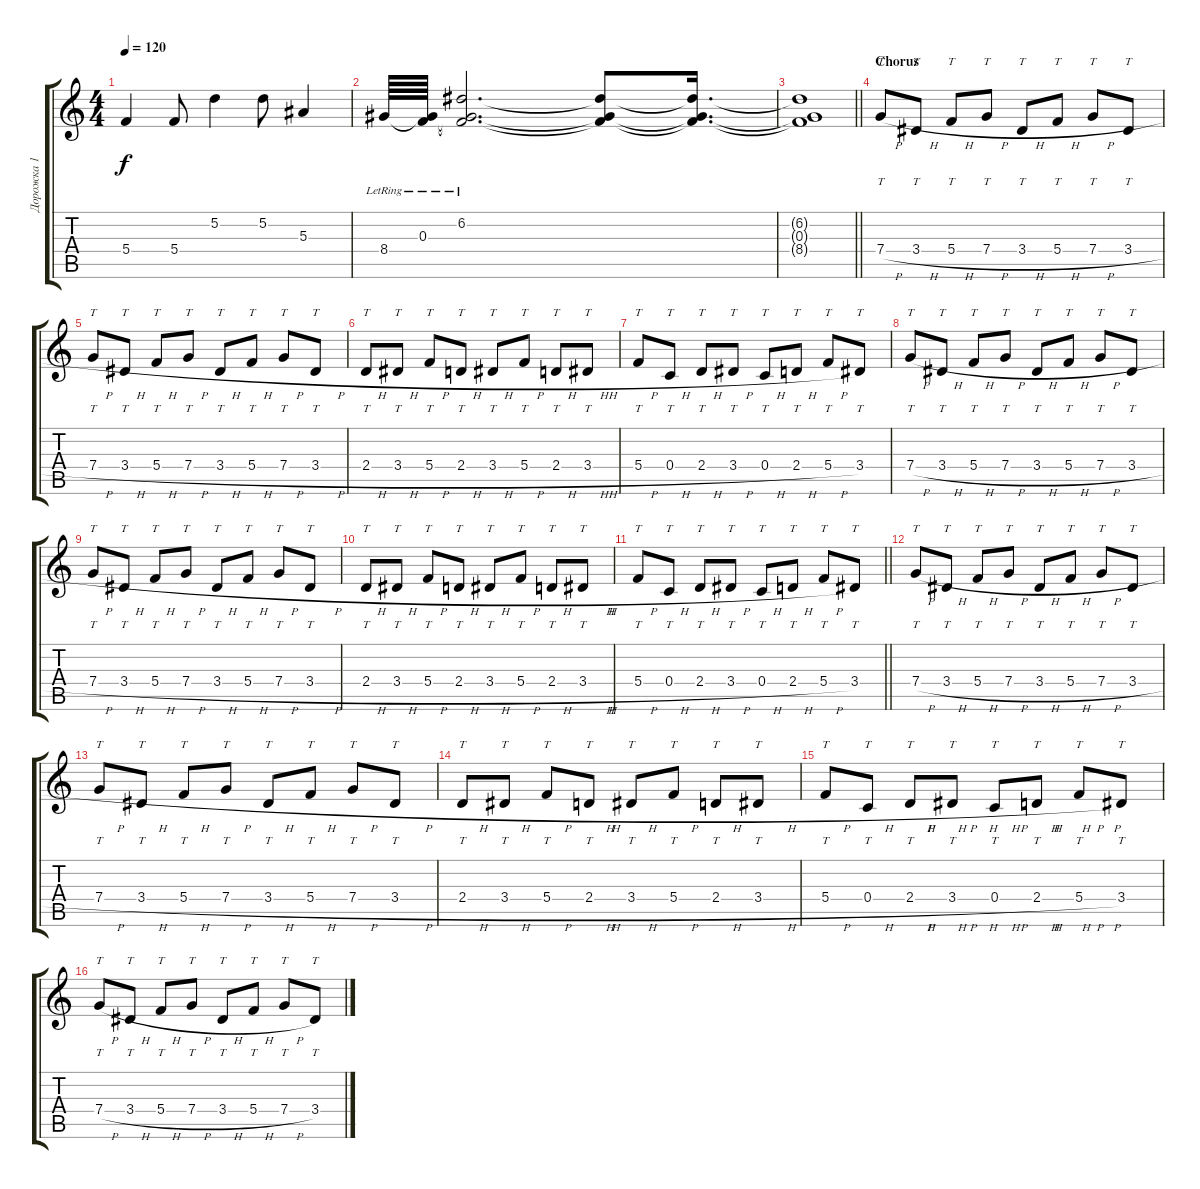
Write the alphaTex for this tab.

\track ("Дорожка 1" "Дорожка 1") {instrument distortionguitar}
\staff {score tabs}
\tuning (D4 A3 F3 C3 G2 C2) {hide}
\ts (4 4)
\tempo 120
\clef g2
\ks c
5.4.4{dy f} 5.4.8 5.2.4 5.2.8 5.3.4 |
8.4{lr}.64{volume 2} (0.3{lr} 8.4{t}).64 (6.2{lr} 0.3{t} 8.4{t}).2{d} (6.2{t} 0.3{t} 8.4{t}).8 (6.2{t} 0.3{t} 8.4{t}).16{d} |
\barLineRight lightlight
(6.2{t} 0.3{t} 8.4{t}).1 |
\section ("" "Chorus")
7.4{h}.8{tt volume 13} 3.4{h}.8{tt} 5.4{h}.8{tt} 7.4{h}.8{tt} 3.4{h}.8{tt} 5.4{h}.8{tt} 7.4{h}.8{tt} 3.4{h}.8{tt} |
7.4{h}.8{tt} 3.4{h}.8{tt} 5.4{h}.8{tt} 7.4{h}.8{tt} 3.4{h}.8{tt} 5.4{h}.8{tt} 7.4{h}.8{tt} 3.4{h}.8{tt} |
2.4{h}.8{tt} 3.4{h}.8{tt} 5.4{h}.8{tt} 2.4{h}.8{tt} 3.4{h}.8{tt} 5.4{h}.8{tt} 2.4{h}.8{tt} 3.4{h}.8{tt} |
5.4{h}.8{tt} 0.4{h}.8{tt} 2.4{h}.8{tt} 3.4{h}.8{tt} 0.4{h}.8{tt} 2.4{h}.8{tt} 5.4{h}.8{tt} 3.4.8{tt} |
7.4{h}.8{tt} 3.4{h}.8{tt} 5.4{h}.8{tt} 7.4{h}.8{tt} 3.4{h}.8{tt} 5.4{h}.8{tt} 7.4{h}.8{tt} 3.4{h}.8{tt} |
7.4{h}.8{tt} 3.4{h}.8{tt} 5.4{h}.8{tt} 7.4{h}.8{tt} 3.4{h}.8{tt} 5.4{h}.8{tt} 7.4{h}.8{tt} 3.4{h}.8{tt} |
2.4{h}.8{tt} 3.4{h}.8{tt} 5.4{h}.8{tt} 2.4{h}.8{tt} 3.4{h}.8{tt} 5.4{h}.8{tt} 2.4{h}.8{tt} 3.4{h}.8{tt} |
\barLineRight lightlight
5.4{h}.8{tt} 0.4{h}.8{tt} 2.4{h}.8{tt} 3.4{h}.8{tt} 0.4{h}.8{tt} 2.4{h}.8{tt} 5.4{h}.8{tt} 3.4.8{tt} |
7.4{h}.8{tt} 3.4{h}.8{tt} 5.4{h}.8{tt} 7.4{h}.8{tt} 3.4{h}.8{tt} 5.4{h}.8{tt} 7.4{h}.8{tt} 3.4{h}.8{tt} |
7.4{h}.8{tt} 3.4{h}.8{tt} 5.4{h}.8{tt} 7.4{h}.8{tt} 3.4{h}.8{tt} 5.4{h}.8{tt} 7.4{h}.8{tt} 3.4{h}.8{tt} |
2.4{h}.8{tt} 3.4{h}.8{tt} 5.4{h}.8{tt} 2.4{h}.8{tt} 3.4{h}.8{tt} 5.4{h}.8{tt} 2.4{h}.8{tt} 3.4{h}.8{tt} |
5.4{h}.8{tt} 0.4{h}.8{tt} 2.4{h}.8{tt} 3.4{h}.8{tt} 0.4{h}.8{tt} 2.4{h}.8{tt} 5.4{h}.8{tt} 3.4.8{tt} |
7.4{h}.8{tt} 3.4{h}.8{tt} 5.4{h}.8{tt} 7.4{h}.8{tt} 3.4{h}.8{tt} 5.4{h}.8{tt} 7.4{h}.8{tt} 3.4{h}.8{tt}
